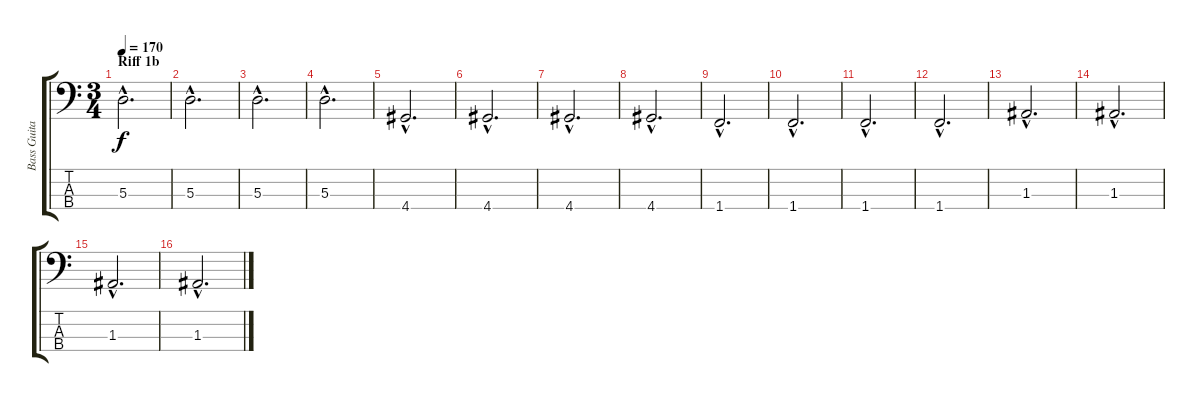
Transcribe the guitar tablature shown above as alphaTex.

\track ("Bass Guitar" "Bass Guita") {instrument electricbasspick}
\staff {score tabs}
\tuning (G2 D2 A1 E1) {hide}
\ts (3 4)
\section ("" "Riff 1b")
\tempo 170
\clef f4
\ks c
5.3{hac}.2{d dy f} |
5.3{hac}.2{d} |
5.3{hac}.2{d} |
5.3{hac}.2{d} |
4.4{hac}.2{d} |
4.4{hac}.2{d} |
4.4{hac}.2{d} |
4.4{hac}.2{d} |
1.4{hac}.2{d} |
1.4{hac}.2{d} |
1.4{hac}.2{d} |
1.4{hac}.2{d} |
1.3{hac}.2{d} |
1.3{hac}.2{d} |
1.3{hac}.2{d} |
1.3{hac}.2{d}
